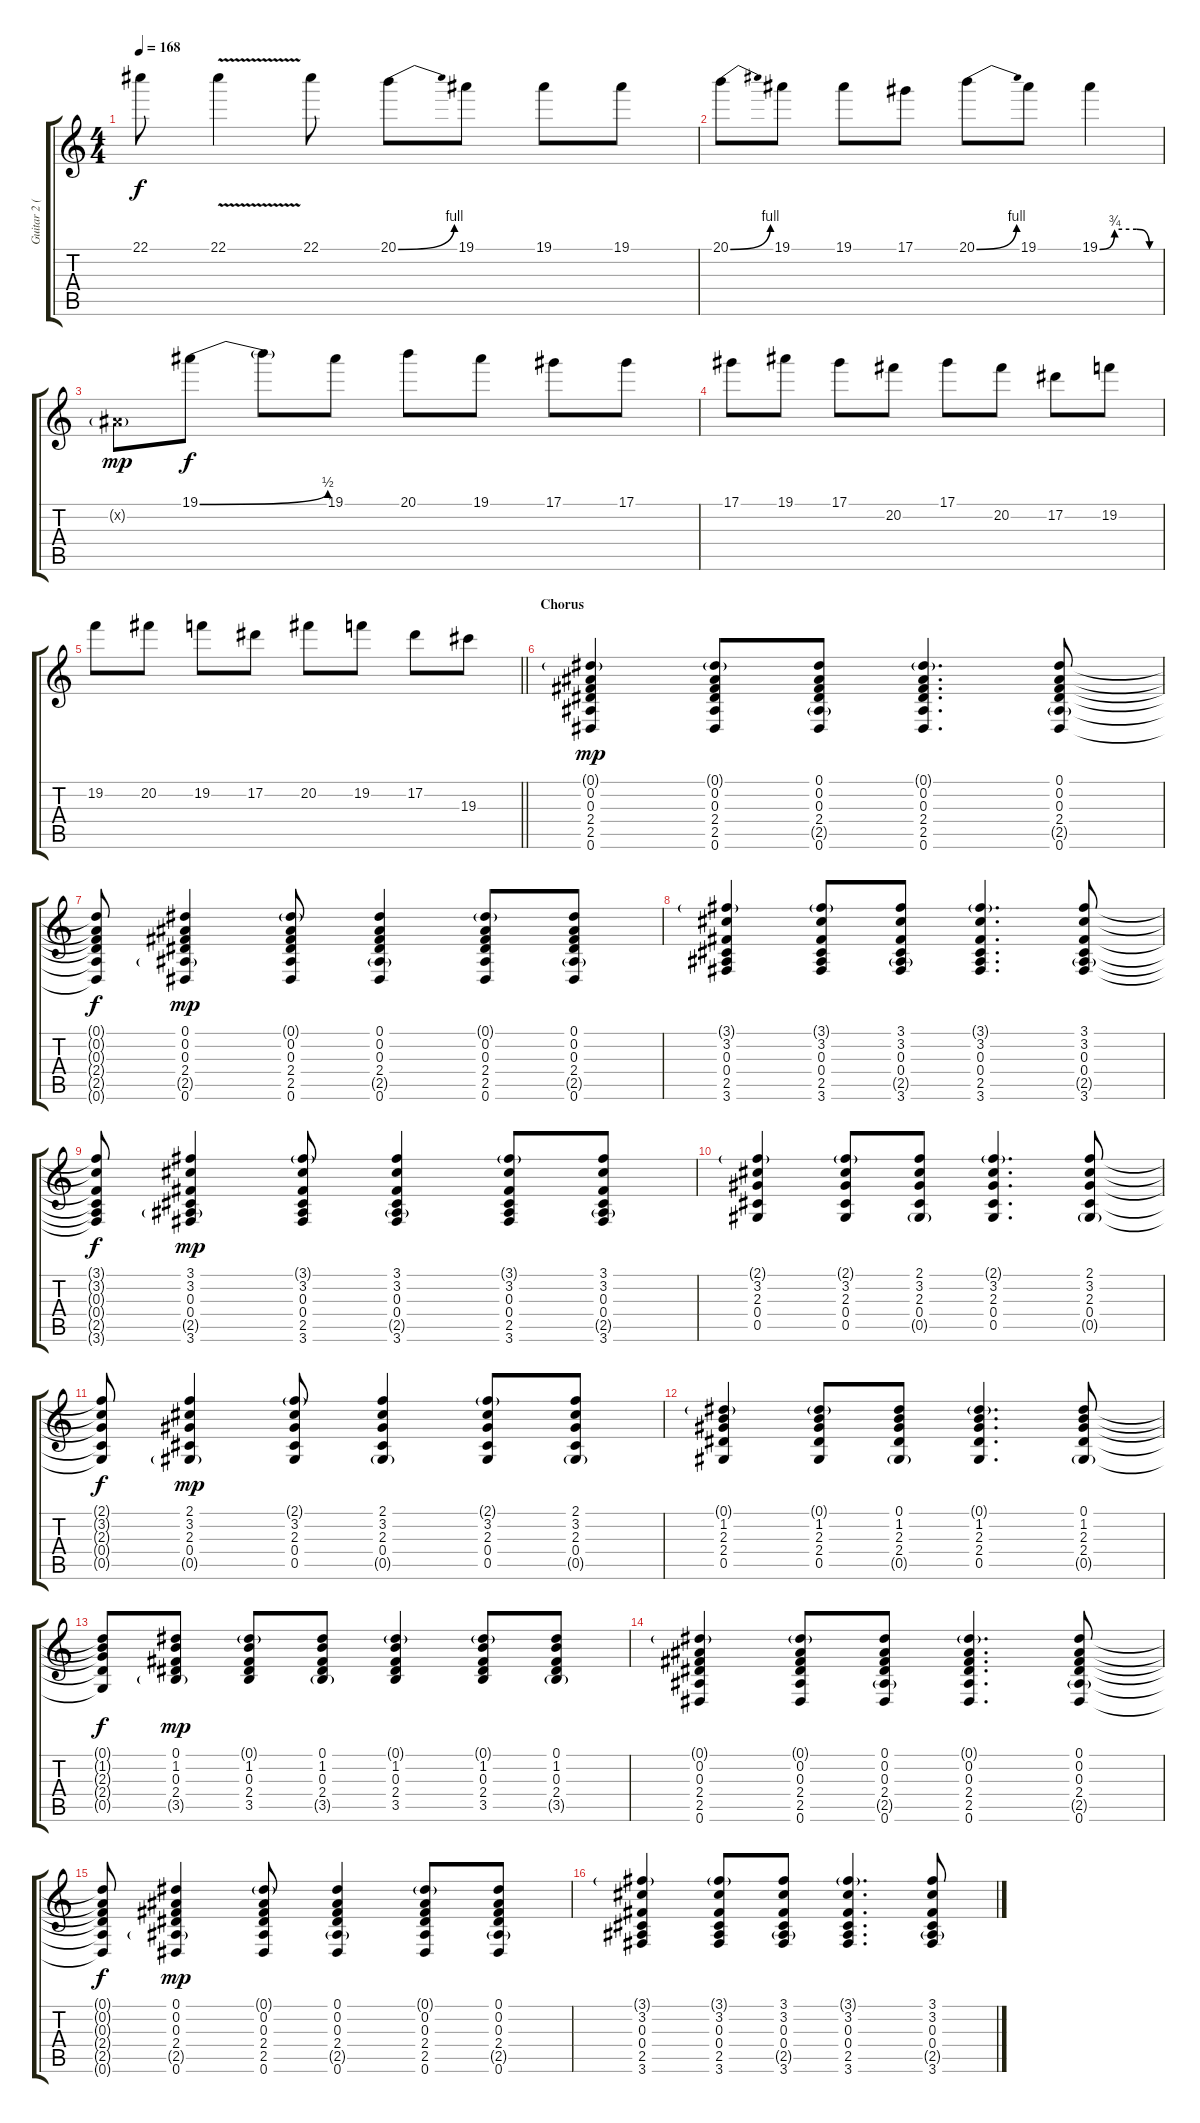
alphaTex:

\track ("Guitar 2 (Elec)" "Guitar 2 (") {instrument electricguitarclean}
\staff {score tabs}
\tuning (Eb4 Bb3 Gb3 Db3 Ab2 Eb2) {hide}
\ts (4 4)
\tempo 168
\clef g2
\ks c
22.1{t}.8{dy f} 22.1{v}.4 22.1.8 20.1{be (bend 0 0 60 4)}.8 19.1.8 19.1.8 19.1.8 |
20.1{be (bend 0 0 60 4)}.8 19.1.8 19.1.8 17.1.8 20.1{be (bend 0 0 60 4)}.8 19.1.8 19.1{be (custom 0 0 15 3 37 3 50 0 60 0)}.4 |
0.2{g x}.8{dy mp} 19.1{be (bend 0 0 60 2)}.8{dy f} 19.1{t}.8 19.1.8 20.1.8 19.1.8 17.1.8 17.1.8 |
17.1.8 19.1.8 17.1.8 20.2.8 17.1.8 20.2.8 17.2.8 19.2.8 |
\barLineRight lightlight
19.2.8 20.2.8 19.2.8 17.2.8 20.2.8 19.2.8 17.2.8 19.3.8 |
\section ("" "Chorus")
(0.1{g} 0.2 0.3 2.4 2.5 0.6).4{dy mp instrument electricguitarclean} (0.1{g} 0.2 0.3 2.4 2.5 0.6).8 (0.1 0.2 0.3 2.4 2.5{g} 0.6).8 (0.1{g} 0.2 0.3 2.4 2.5 0.6).4{d} (0.1 0.2 0.3 2.4 2.5{g} 0.6).8 |
(0.1{t} 0.2{t} 0.3{t} 2.4{t} 2.5{t} 0.6{t}).8{dy f} (0.1 0.2 0.3 2.4 2.5{g} 0.6).4{dy mp} (0.1{g} 0.2 0.3 2.4 2.5 0.6).8 (0.1 0.2 0.3 2.4 2.5{g} 0.6).4 (0.1{g} 0.2 0.3 2.4 2.5 0.6).8 (0.1 0.2 0.3 2.4 2.5{g} 0.6).8 |
(3.1{g} 3.2 0.3 0.4 2.5 3.6).4 (3.1{g} 3.2 0.3 0.4 2.5 3.6).8 (3.1 3.2 0.3 0.4 2.5{g} 3.6).8 (3.1{g} 3.2 0.3 0.4 2.5 3.6).4{d} (3.1 3.2 0.3 0.4 2.5{g} 3.6).8 |
(3.1{t} 3.2{t} 0.3{t} 0.4{t} 2.5{t} 3.6{t}).8{dy f} (3.1 3.2 0.3 0.4 2.5{g} 3.6).4{dy mp} (3.1{g} 3.2 0.3 0.4 2.5 3.6).8 (3.1 3.2 0.3 0.4 2.5{g} 3.6).4 (3.1{g} 3.2 0.3 0.4 2.5 3.6).8 (3.1 3.2 0.3 0.4 2.5{g} 3.6).8 |
(2.1{g} 3.2 2.3 0.4 0.5).4 (2.1{g} 3.2 2.3 0.4 0.5).8 (2.1 3.2 2.3 0.4 0.5{g}).8 (2.1{g} 3.2 2.3 0.4 0.5).4{d} (2.1 3.2 2.3 0.4 0.5{g}).8 |
(2.1{t} 3.2{t} 2.3{t} 0.4{t} 0.5{t}).8{dy f} (2.1 3.2 2.3 0.4 0.5{g}).4{dy mp} (2.1{g} 3.2 2.3 0.4 0.5).8 (2.1 3.2 2.3 0.4 0.5{g}).4 (2.1{g} 3.2 2.3 0.4 0.5).8 (2.1 3.2 2.3 0.4 0.5{g}).8 |
(0.1{g} 1.2 2.3 2.4 0.5).4 (0.1{g} 1.2 2.3 2.4 0.5).8 (0.1 1.2 2.3 2.4 0.5{g}).8 (0.1{g} 1.2 2.3 2.4 0.5).4{d} (0.1 1.2 2.3 2.4 0.5{g}).8 |
(0.1{t} 1.2{t} 2.3{t} 2.4{t} 0.5{t}).8{dy f} (0.1 1.2 0.3 2.4 3.5{g}).8{dy mp} (0.1{g} 1.2 0.3 2.4 3.5).8 (0.1 1.2 0.3 2.4 3.5{g}).8 (0.1{g} 1.2 0.3 2.4 3.5).4 (0.1{g} 1.2 0.3 2.4 3.5).8 (0.1 1.2 0.3 2.4 3.5{g}).8 |
(0.1{g} 0.2 0.3 2.4 2.5 0.6).4 (0.1{g} 0.2 0.3 2.4 2.5 0.6).8 (0.1 0.2 0.3 2.4 2.5{g} 0.6).8 (0.1{g} 0.2 0.3 2.4 2.5 0.6).4{d} (0.1 0.2 0.3 2.4 2.5{g} 0.6).8 |
(0.1{t} 0.2{t} 0.3{t} 2.4{t} 2.5{t} 0.6{t}).8{dy f} (0.1 0.2 0.3 2.4 2.5{g} 0.6).4{dy mp} (0.1{g} 0.2 0.3 2.4 2.5 0.6).8 (0.1 0.2 0.3 2.4 2.5{g} 0.6).4 (0.1{g} 0.2 0.3 2.4 2.5 0.6).8 (0.1 0.2 0.3 2.4 2.5{g} 0.6).8 |
(3.1{g} 3.2 0.3 0.4 2.5 3.6).4 (3.1{g} 3.2 0.3 0.4 2.5 3.6).8 (3.1 3.2 0.3 0.4 2.5{g} 3.6).8 (3.1{g} 3.2 0.3 0.4 2.5 3.6).4{d} (3.1 3.2 0.3 0.4 2.5{g} 3.6).8
